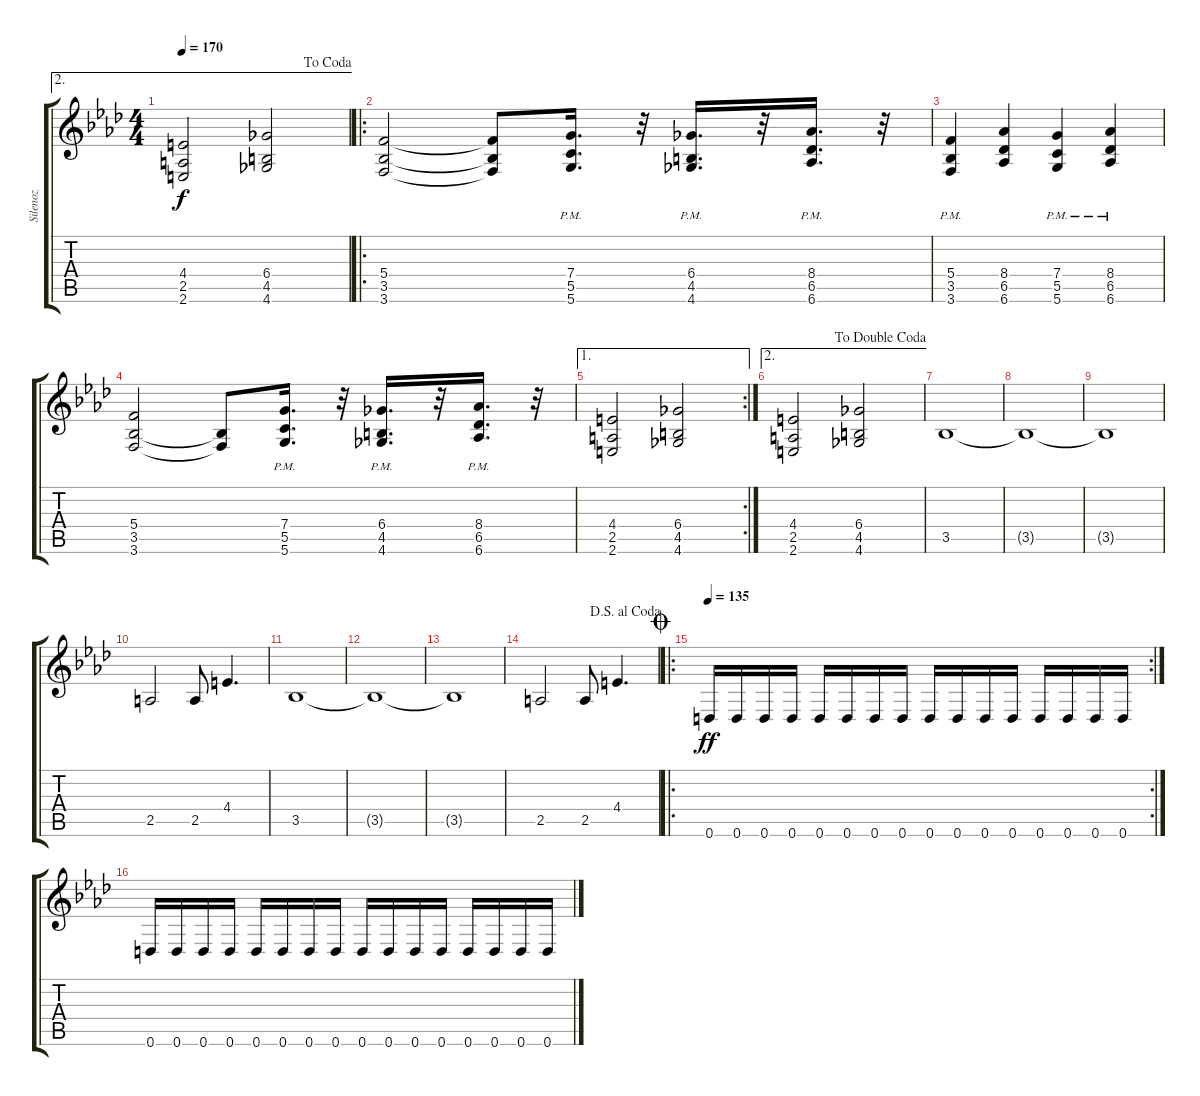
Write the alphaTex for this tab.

\track ("Silenoz" "Silenoz") {instrument distortionguitar}
\staff {score tabs}
\tuning (D4 A3 F3 C3 G2 D2) {hide}
\ae 2
\ts (4 4)
\jump dacoda
\tempo 170
\clef g2
\ks ab
(4.4 2.5 2.6).2{dy f} (6.4 4.5 4.6).2 |
\ro
(5.4 3.5 3.6).2 (5.4{t} 3.5{t} 3.6{t}).8 (7.4{pm} 5.5{pm} 5.6{pm}).16{d} r.32 (6.4{pm} 4.5{pm} 4.6{pm}).16{d} r.32 (8.4{pm} 6.5{pm} 6.6{pm}).16{d} r.32 |
(5.4{pm} 3.5{pm} 3.6{pm}).4 (8.4 6.5 6.6).4 (7.4{pm} 5.5{pm} 5.6{pm}).4 (8.4{pm} 6.5{pm} 6.6{pm}).4 |
(5.4 3.5 3.6).2 (3.5{t} 3.6{t}).8 (7.4 5.5{pm} 5.6{pm}).16{d} r.32 (6.4 4.5{pm} 4.6{pm}).16{d} r.32 (8.4 6.5{pm} 6.6{pm}).16{d} r.32 |
\ae 1
\rc 2
(4.4 2.5 2.6).2 (6.4 4.5 4.6).2 |
\ae 2
\jump dadoublecoda
(4.4 2.5 2.6).2 (6.4 4.5 4.6).2 |
3.5.1 |
3.5{t}.1 |
3.5{t}.1 |
2.5.2 2.5.8 4.4.4{d} |
3.5.1 |
3.5{t}.1 |
3.5{t}.1 |
\jump dalsegnoalcoda
2.5.2 2.5.8 4.4.4{d} |
\ro
\rc 2
\jump coda
\tempo 135
0.6.16{dy ff} 0.6.16 0.6.16 0.6.16 0.6.16 0.6.16 0.6.16 0.6.16 0.6.16 0.6.16 0.6.16 0.6.16 0.6.16 0.6.16 0.6.16 0.6.16 |
0.6.16 0.6.16 0.6.16 0.6.16 0.6.16 0.6.16 0.6.16 0.6.16 0.6.16 0.6.16 0.6.16 0.6.16 0.6.16 0.6.16 0.6.16 0.6.16
